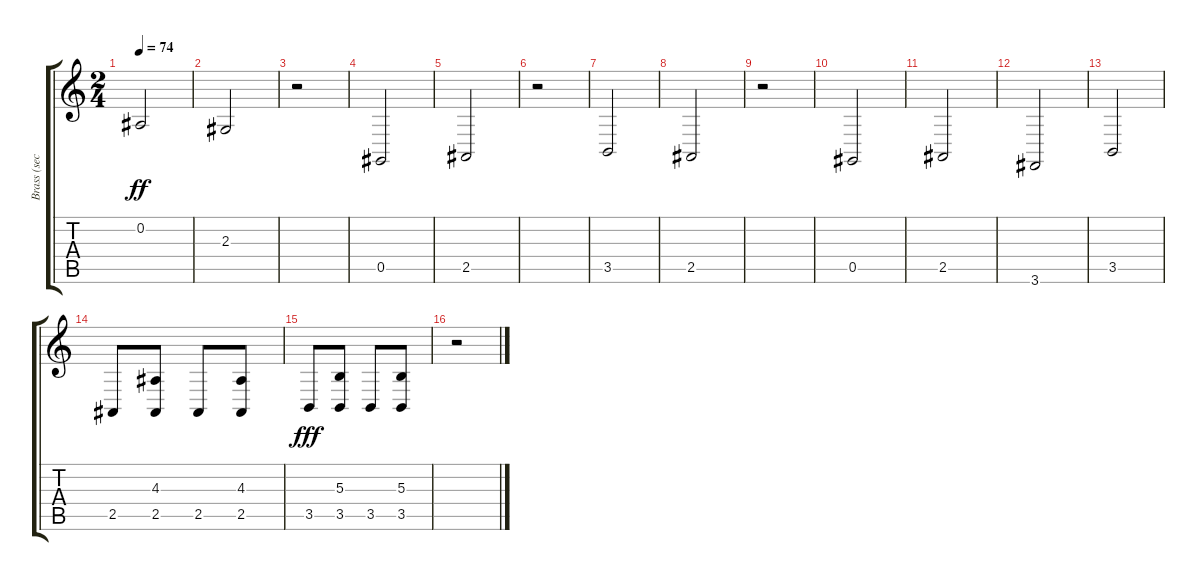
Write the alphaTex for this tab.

\track ("Brass (section)" "Brass (sec") {instrument brasssection}
\staff {score tabs}
\tuning (Eb4 Bb3 Gb3 Db3 Ab2 Eb2) {hide}
\ts (2 4)
\tempo 74
\clef g2
\ks c
0.2.2{dy ff} |
2.3.2 |
r.2 |
0.5.2 |
2.5.2 |
r.2 |
3.5.2 |
2.5.2 |
r.2 |
0.5.2 |
2.5.2 |
3.6.2 |
3.5.2 |
2.5.8 (4.3 2.5).8 2.5.8 (4.3 2.5).8 |
3.5.8{dy fff} (5.3 3.5).8 3.5.8 (5.3 3.5).8 |
r.2
